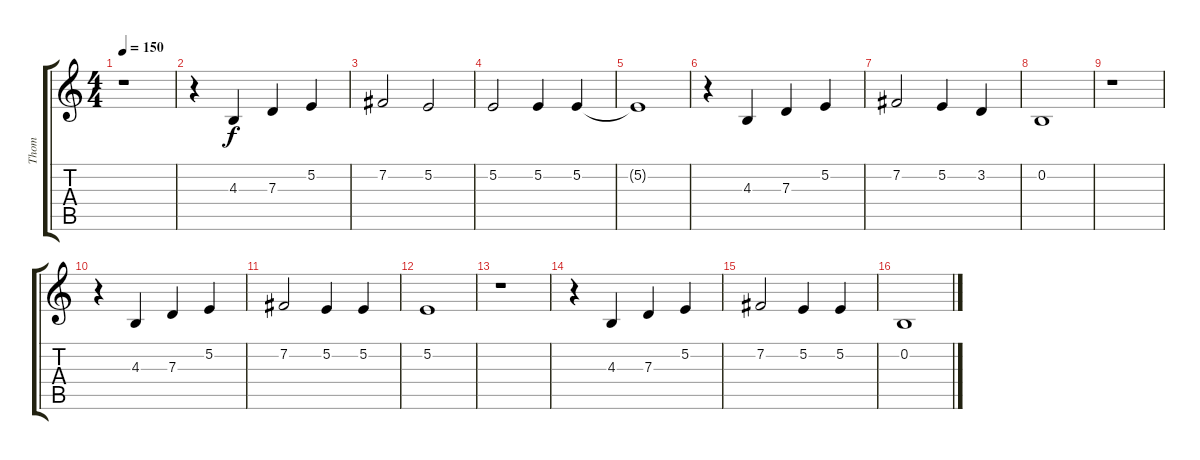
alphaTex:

\track ("Thom" "Thom") {instrument synthvoice}
\staff {score tabs}
\tuning (E4 B3 G3 D3 A2 E2) {hide}
\ts (4 4)
\tempo 150
\clef g2
\ks c
r.1{dy f} |
r.4 4.3.4 7.3.4 5.2.4 |
7.2.2 5.2.2 |
5.2.2 5.2.4 5.2.4 |
5.2{t}.1 |
r.4 4.3.4 7.3.4 5.2.4 |
7.2.2 5.2.4 3.2.4 |
0.2.1 |
r.1 |
r.4 4.3.4 7.3.4 5.2.4 |
7.2.2 5.2.4 5.2.4 |
5.2.1 |
r.1 |
r.4 4.3.4 7.3.4 5.2.4 |
7.2.2 5.2.4 5.2.4 |
0.2.1
